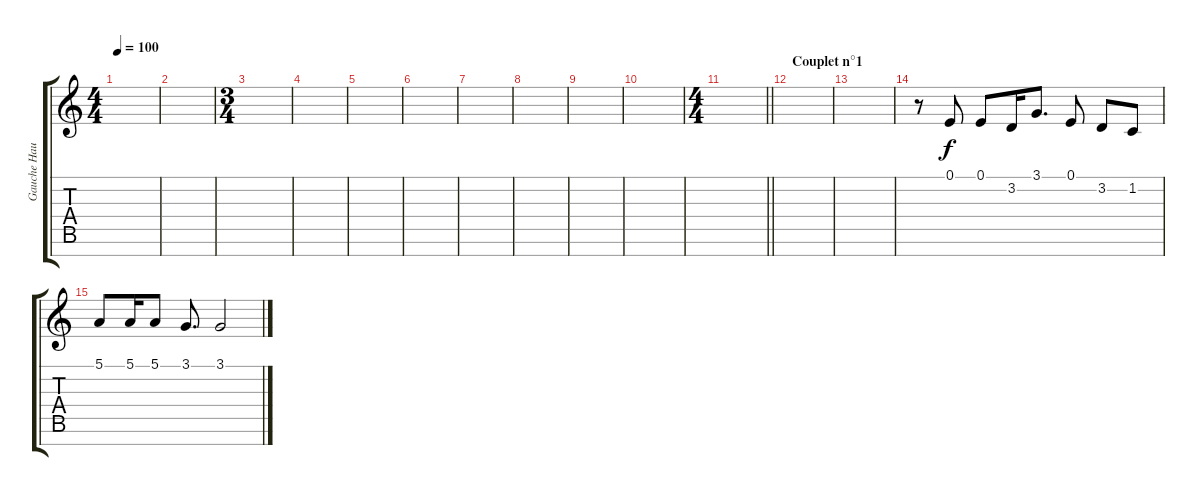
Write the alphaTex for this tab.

\track ("Gauche Haute" "Gauche Hau") {instrument acousticgrandpiano}
\staff {score tabs}
\tuning (E4 B3 G3 D3 A2 E2 B1) {hide}
\ts (4 4)
\tempo 100
\clef g2
\ks c
|
|
\ts (3 4)
|
|
|
|
|
|
|
|
\ts (4 4)
\barLineRight lightlight
|
\section ("" "Couplet n°1")
|
|
r.8 0.1.8 0.1.8 3.2.16 3.1.8{d} 0.1.8 3.2.8 1.2.8 |
5.1.8 5.1.16 5.1.8 3.1.8{d} 3.1.2
